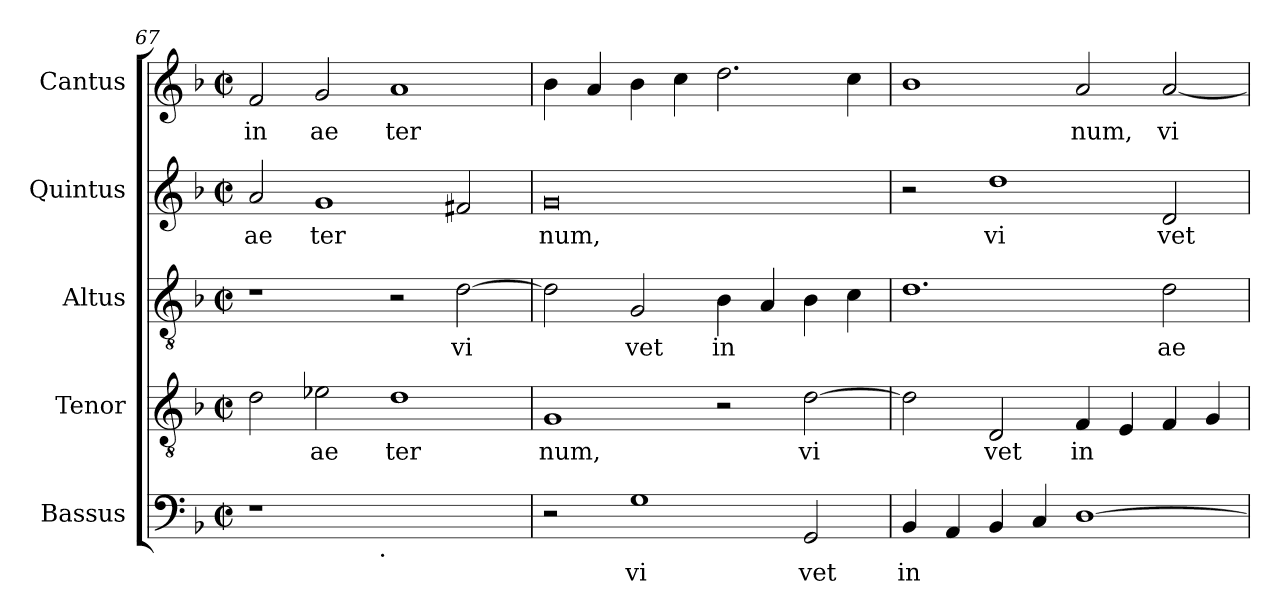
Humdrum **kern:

**kern	**text	**kern	**text	**kern	**text	**kern	**text	**kern	**text
*part5	*part5	*part4	*part4	*part3	*part3	*part2	*part2	*part1	*part1
*staff5	*staff5	*staff4	*staff4	*staff3	*staff3	*staff2	*staff2	*staff1	*staff1
*I"Bassus	*	*I"Tenor	*	*I"Altus	*	*I"Quintus	*	*I"Cantus	*
!!LO:PB:g=z
*clefF4	*	*clefGv2	*	*clefGv2	*	*clefG2	*	*clefG2	*
*k[b-]	*	*k[b-]	*	*k[b-]	*	*k[b-]	*	*k[b-]	*
*F:	*	*F:	*	*F:	*	*F:	*	*F:	*
*M2/2	*	*M2/2	*	*M2/2	*	*M2/2	*	*M2/2	*
*met(c|)	*	*met(c|)	*	*met(c|)	*	*met(c|)	*	*met(c|)	*
=67	=67	=67	=67	=67	=67	=67	=67	=67	=67
!	!	!	!LO:LY:b:cj	!	!	!	!LO:LY:b:cj	!	!LO:LY:b:cj
*^	*	*	*	*	*	*	*	*	*
1r	2ryy	.	2d\	.	1r	.	2a/	ae	2f/	in
!	!	!	!	!LO:LY:b:cj	!	!	!	!LO:LY:b:cj	!	!LO:LY:b:cj
.	4...ryy	.	2e-\	ae	.	.	1g	ter	2g/	ae
!	!LO:TX:b:t=.	!	!	!	!	!	!	!	!	!
.	1ryy	.	.	.	.	.	.	.	.	.
!	!	!	!	!LO:LY:b:cj	!	!	!	!	!	!LO:LY:b:cj
1ryy	.	.	1d	ter	2r	.	.	.	1a	ter
!	!	!	!	!	!	!LO:LY:b:cj	!	!LO:LY:b:cj	!	!
.	.	.	.	.	[>2d\	vi	2f#/	.	.	.
.	32ryy	.	.	.	.	.	.	.	.	.
=68	=68	=68	=68	=68	=68	=68	=68	=68	=68	=68
!	!	!	!	!LO:LY:b:cj	!	!LO:LY:b:cj	!	!LO:LY:b:cj	!	!LO:LY:b:cj
*v	*v	*	*	*	*	*	*	*	*	*
2r	.	1G	num,	2d\]	.	0g	num,	4b-\	.
!	!	!	!	!	!	!	!	!	!LO:LY:b:cj
.	.	.	.	.	.	.	.	4a/	.
!	!LO:LY:b:cj	!	!	!	!LO:LY:b:cj	!	!	!	!LO:LY:b:cj
1G	vi	.	.	2G/	vet	.	.	4b-\	.
!	!	!	!	!	!	!	!	!	!LO:LY:b:cj
.	.	.	.	.	.	.	.	4cc\	.
!	!	!	!	!	!LO:LY:b:cj	!	!	!	!LO:LY:b:cj
.	.	2r	.	4B-\	in	.	.	2.dd\	.
!	!	!	!	!	!LO:LY:b:cj	!	!	!	!
.	.	.	.	4A/	.	.	.	.	.
!	!LO:LY:b:cj	!	!LO:LY:b:cj	!	!LO:LY:b:cj	!	!	!	!
2GG/	vet	[>2d\	vi	4B-\	.	.	.	.	.
!	!	!	!	!	!LO:LY:b:cj	!	!	!	!LO:LY:b:cj
.	.	.	.	4c\	.	.	.	4cc\	.
=69	=69	=69	=69	=69	=69	=69	=69	=69	=69
!	!LO:LY:b:cj	!	!LO:LY:b:cj	!	!LO:LY:b:cj	!	!	!	!LO:LY:b:cj
4BB-/	in	2d\]	.	1.d	.	2r	.	1b-	.
!	!LO:LY:b:cj	!	!	!	!	!	!	!	!
4AA/	.	.	.	.	.	.	.	.	.
!	!LO:LY:b:cj	!	!LO:LY:b:cj	!	!	!	!LO:LY:b:cj	!	!
4BB-/	.	2D/	vet	.	.	1dd	vi	.	.
!	!LO:LY:b:cj	!	!	!	!	!	!	!	!
4C/	.	.	.	.	.	.	.	.	.
!	!LO:LY:b:cj	!	!LO:LY:b:cj	!	!	!	!	!	!LO:LY:b:cj
[>1D	.	4F/	in	.	.	.	.	2a/	num,
!	!	!	!LO:LY:b:cj	!	!	!	!	!	!
.	.	4E/	.	.	.	.	.	.	.
!	!	!	!LO:LY:b:cj	!	!LO:LY:b:cj	!	!LO:LY:b:cj	!	!LO:LY:b:cj
.	.	4F/	.	2d\	ae	2d/	vet	[<2a/	vi
!	!	!	!LO:LY:b:cj	!	!	!	!	!	!
.	.	4G/	.	.	.	.	.	.	.
=	=	=	=	=	=	=	=	=	=
*-	*-	*-	*-	*-	*-	*-	*-	*-	*-
